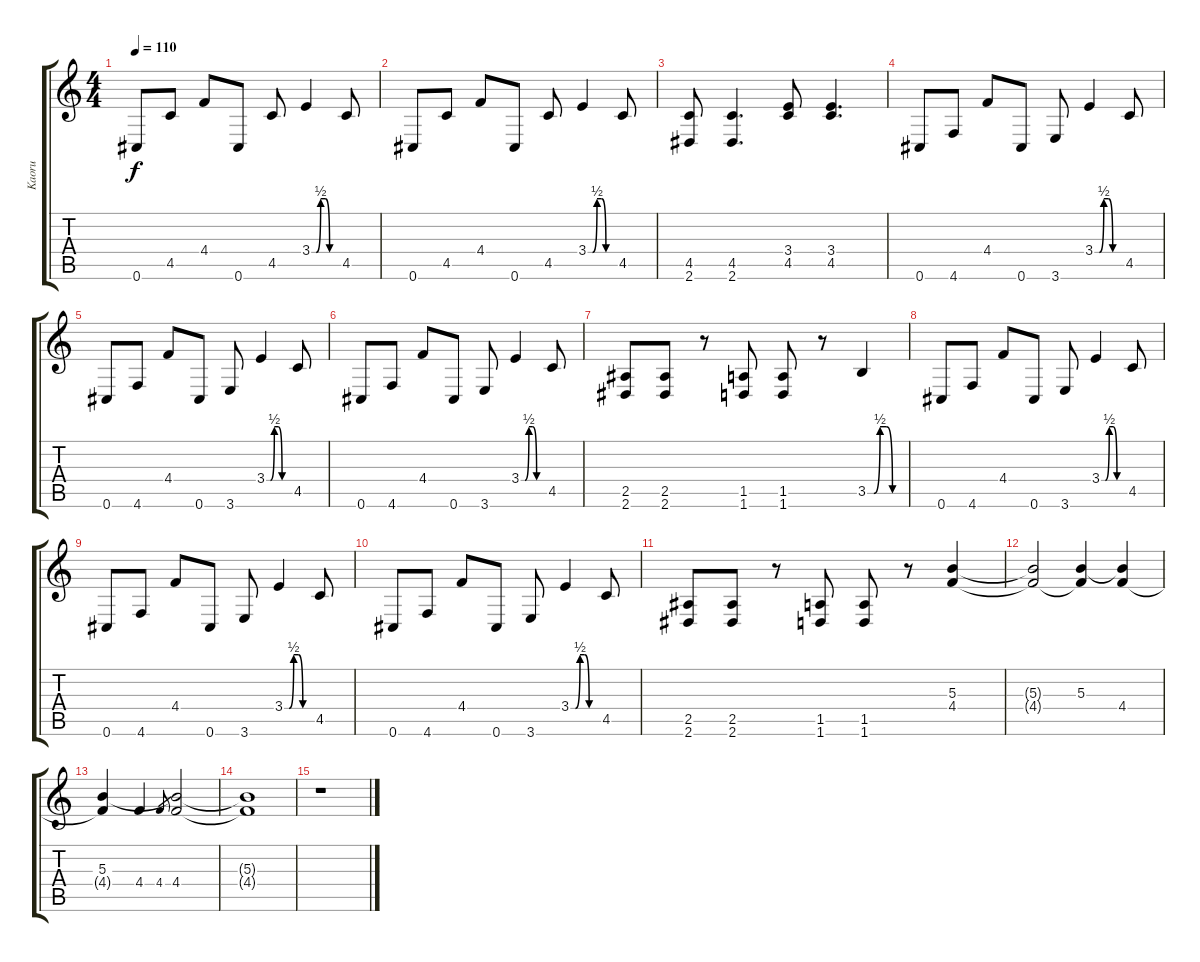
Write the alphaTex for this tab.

\track ("Kaoru" "Kaoru") {instrument overdrivenguitar}
\staff {score tabs}
\tuning (Eb4 Bb3 Gb3 Db3 Ab2 Db2) {hide}
\ts (4 4)
\tempo 110
\clef g2
\ks c
0.6.8{dy f} 4.5.8 4.4.8 0.6.8 4.5.8 3.4{be (custom 0 0 10 0 20 2 30 2 40 0 60 0)}.4 4.5.8 |
0.6.8 4.5.8 4.4.8 0.6.8 4.5.8 3.4{be (custom 0 0 10 0 20 2 30 2 40 0 60 0)}.4 4.5.8 |
(4.5 2.6).8 (4.5 2.6).4{d} (3.4 4.5).8 (3.4 4.5).4{d} |
0.6.8 4.6.8 4.4.8 0.6.8 3.6.8 3.4{be (custom 0 0 10 0 20 2 30 2 40 0 60 0)}.4 4.5.8 |
0.6.8 4.6.8 4.4.8 0.6.8 3.6.8 3.4{be (custom 0 0 10 0 20 2 30 2 40 0 60 0)}.4 4.5.8 |
0.6.8 4.6.8 4.4.8 0.6.8 3.6.8 3.4{be (custom 0 0 10 0 20 2 30 2 40 0 60 0)}.4 4.5.8 |
(2.5 2.6).8 (2.5 2.6).8 r.8 (1.5 1.6).8 (1.5 1.6).8 r.8 3.5{be (custom 0 0 10 0 20 2 30 2 40 0 60 0)}.4 |
0.6.8 4.6.8 4.4.8 0.6.8 3.6.8 3.4{be (custom 0 0 10 0 20 2 30 2 40 0 60 0)}.4 4.5.8 |
0.6.8 4.6.8 4.4.8 0.6.8 3.6.8 3.4{be (custom 0 0 10 0 20 2 30 2 40 0 60 0)}.4 4.5.8 |
0.6.8 4.6.8 4.4.8 0.6.8 3.6.8 3.4{be (custom 0 0 10 0 20 2 30 2 40 0 60 0)}.4 4.5.8 |
(2.5 2.6).8 (2.5 2.6).8 r.8 (1.5 1.6).8 (1.5 1.6).8 r.8 (5.3 4.4).4 |
(5.3{t} 4.4{t}).2 (5.3 4.4{t}).4 (5.3{t} 4.4).4 |
(5.3 4.4{t}).4 4.4.4 4.4.8{gr} (5.3{t} 4.4).2 |
(5.3{t} 4.4{t}).1{volume 0} |
r.1
